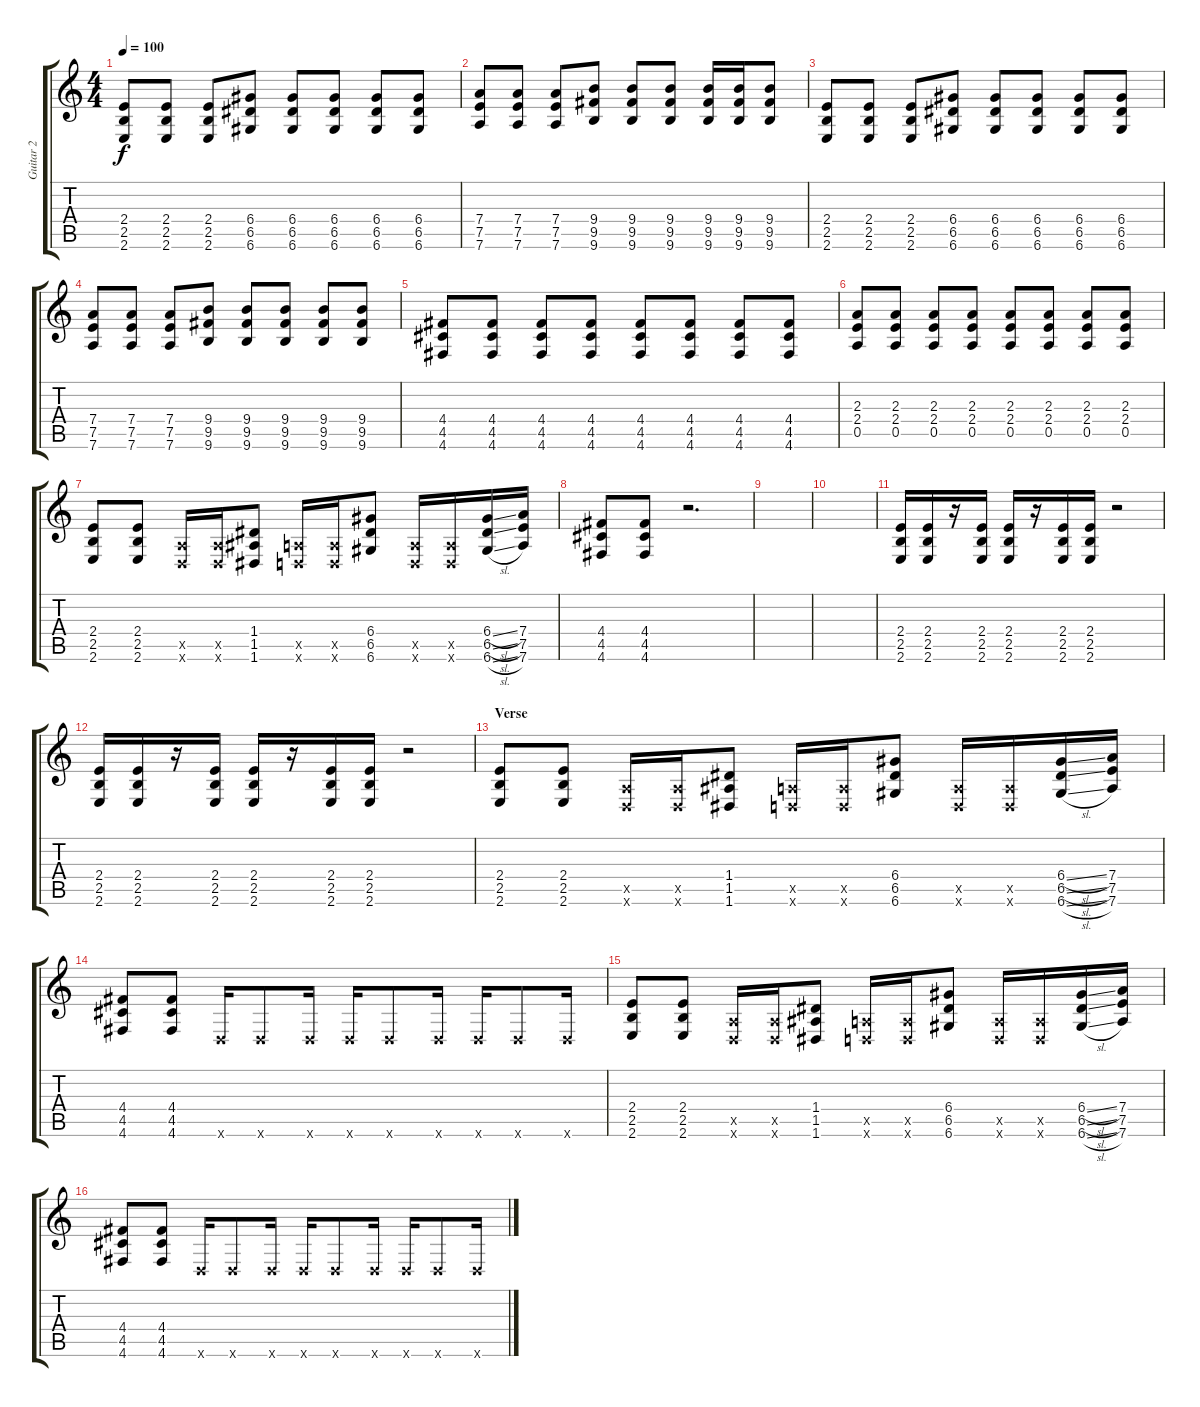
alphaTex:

\track ("Guitar 2" "Guitar 2") {instrument distortionguitar}
\staff {score tabs}
\tuning (E4 B3 G3 D3 A2 D2) {hide}
\ts (4 4)
\tempo 100
\clef g2
\ks c
(2.4 2.5 2.6).8{dy f} (2.4 2.5 2.6).8 (2.4 2.5 2.6).8 (6.4 6.5 6.6).8 (6.4 6.5 6.6).8 (6.4 6.5 6.6).8 (6.4 6.5 6.6).8 (6.4 6.5 6.6).8 |
(7.4 7.5 7.6).8 (7.4 7.5 7.6).8 (7.4 7.5 7.6).8 (9.4 9.5 9.6).8 (9.4 9.5 9.6).8 (9.4 9.5 9.6).8 (9.4 9.5 9.6).16 (9.4 9.5 9.6).16 (9.4 9.5 9.6).8 |
(2.4 2.5 2.6).8 (2.4 2.5 2.6).8 (2.4 2.5 2.6).8 (6.4 6.5 6.6).8 (6.4 6.5 6.6).8 (6.4 6.5 6.6).8 (6.4 6.5 6.6).8 (6.4 6.5 6.6).8 |
(7.4 7.5 7.6).8 (7.4 7.5 7.6).8 (7.4 7.5 7.6).8 (9.4 9.5 9.6).8 (9.4 9.5 9.6).8 (9.4 9.5 9.6).8 (9.4 9.5 9.6).8 (9.4 9.5 9.6).8 |
(4.4 4.5 4.6).8 (4.4 4.5 4.6).8 (4.4 4.5 4.6).8 (4.4 4.5 4.6).8 (4.4 4.5 4.6).8 (4.4 4.5 4.6).8 (4.4 4.5 4.6).8 (4.4 4.5 4.6).8 |
(2.3 2.4 0.5).8 (2.3 2.4 0.5).8 (2.3 2.4 0.5).8 (2.3 2.4 0.5).8 (2.3 2.4 0.5).8 (2.3 2.4 0.5).8 (2.3 2.4 0.5).8 (2.3 2.4 0.5).8 |
(2.4 2.5 2.6).8{balance 16} (2.4 2.5 2.6).8 (0.5{x} 0.6{x}).16 (0.5{x} 0.6{x}).16 (1.4 1.5 1.6).8 (0.5{x} 0.6{x}).16 (0.5{x} 0.6{x}).16 (6.4 6.5 6.6).8 (0.5{x} 0.6{x}).16 (0.5{x} 0.6{x}).16 (6.4{sl} 6.5{sl} 6.6{sl}).16 (7.4 7.5 7.6).16 |
(4.4 4.5 4.6).8 (4.4 4.5 4.6).8 r.2{d} |
|
|
(2.4 2.5 2.6).16{balance 8} (2.4 2.5 2.6).16 r.16 (2.4 2.5 2.6).16 (2.4 2.5 2.6).16 r.16 (2.4 2.5 2.6).16 (2.4 2.5 2.6).16 r.2 |
(2.4 2.5 2.6).16{balance 8} (2.4 2.5 2.6).16 r.16 (2.4 2.5 2.6).16 (2.4 2.5 2.6).16 r.16 (2.4 2.5 2.6).16 (2.4 2.5 2.6).16 r.2 |
\section ("" "Verse")
(2.4 2.5 2.6).8{balance 16 instrument distortionguitar} (2.4 2.5 2.6).8 (0.5{x} 0.6{x}).16 (0.5{x} 0.6{x}).16 (1.4 1.5 1.6).8 (0.5{x} 0.6{x}).16 (0.5{x} 0.6{x}).16 (6.4 6.5 6.6).8 (0.5{x} 0.6{x}).16 (0.5{x} 0.6{x}).16 (6.4{sl} 6.5{sl} 6.6{sl}).16 (7.4 7.5 7.6).16 |
(4.4 4.5 4.6).8 (4.4 4.5 4.6).8 0.6{x}.16 0.6{x}.8 0.6{x}.16 0.6{x}.16 0.6{x}.8 0.6{x}.16 0.6{x}.16 0.6{x}.8 0.6{x}.16 |
(2.4 2.5 2.6).8{balance 16 instrument distortionguitar} (2.4 2.5 2.6).8 (0.5{x} 0.6{x}).16 (0.5{x} 0.6{x}).16 (1.4 1.5 1.6).8 (0.5{x} 0.6{x}).16 (0.5{x} 0.6{x}).16 (6.4 6.5 6.6).8 (0.5{x} 0.6{x}).16 (0.5{x} 0.6{x}).16 (6.4{sl} 6.5{sl} 6.6{sl}).16 (7.4 7.5 7.6).16 |
(4.4 4.5 4.6).8 (4.4 4.5 4.6).8 0.6{x}.16 0.6{x}.8 0.6{x}.16 0.6{x}.16 0.6{x}.8 0.6{x}.16 0.6{x}.16 0.6{x}.8 0.6{x}.16
